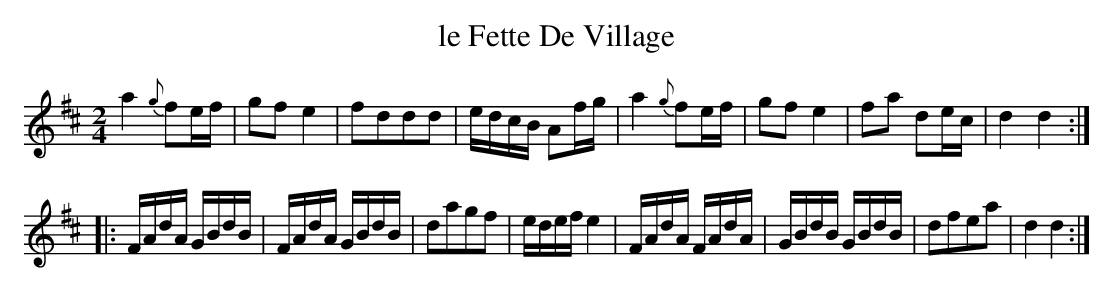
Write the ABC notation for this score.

X:1
T:le Fette De Village
M:2/4
K:D major
a4 {g}f2ef| g2f2 e4| f2d2d2d2| edcB A2fg|\
a4 {g}f2ef| g2f2 e4| f2a2 d2ec| d4 d4::
FAdA GBdB| FAdA GBdB| d2a2g2f2| edef e4|\
FAdA FAdA| GBdB GBdB| d2f2e2a2| d4 d4:|
